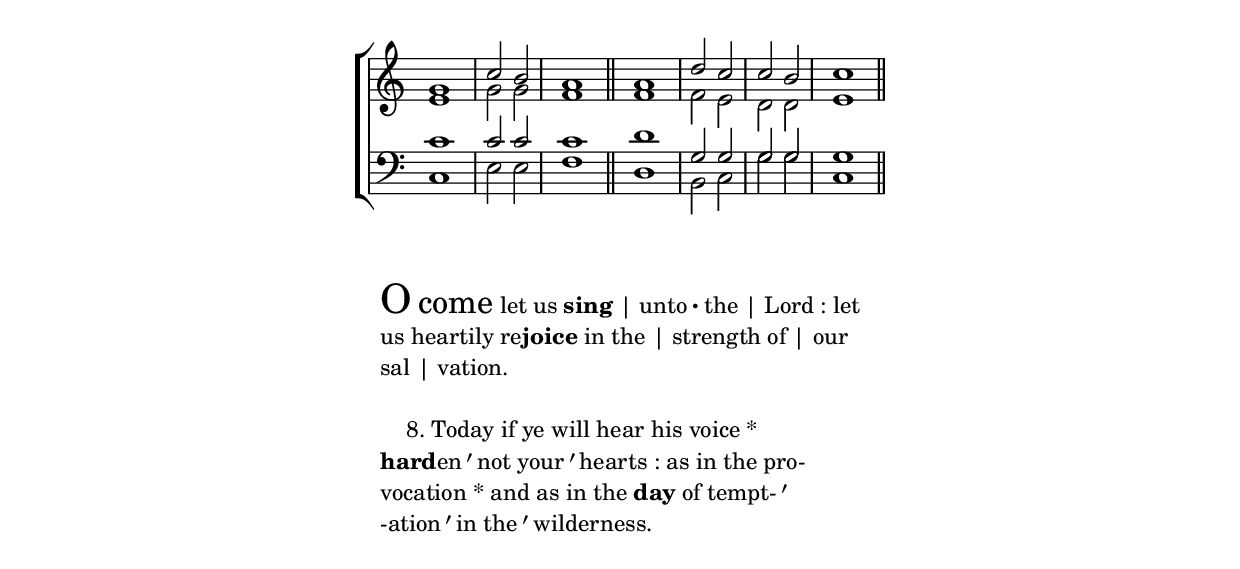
%% DO NOT EDIT this file manually; it is automatically
%% generated from LSR http://lsr.dsi.unimi.it
%% Make any changes in LSR itself, or in Documentation/snippets/new/ ,
%% and then run scripts/auxiliar/makelsr.py
%%
%% This file is in the public domain.
\version "2.14.2"

\header {
  lsrtags = "template, vocal-music"

%% Translation of GIT committish: b482c3e5b56c3841a88d957e0ca12964bd3e64fa
  texidoces = "
Esta plantilla muestra una forma de preparar un cántico salmódico
anglicano.  También muestra cómo se pueden añadir estrofas adicionales
como texto independiente por debajo de la música.  Las dos estrofas se
codifican en estilos diferentes para ilustrar más posibilidades.

"
  doctitlees = "Plantilla de salmo del canto anglicano"

%% Translation of GIT committish: c3b519f0dd5ff0f8ccfc9a39ed1fe8df8b43741c
  texidocit = "
Questo modello presenta un modo di impostare un salmo anglicano.  Mostra
anche come le strofe possono essere aggiunte come testo separato al di sotto
della musica.  Le due strofe sono scritte con stili diversi per illustrare
le varie possibilità.

"
  doctitleit = "Modello per salmo anglicano"

%% Translation of GIT committish: 144cd434d02e6d90b2fb738eeee99119a7c5e1d2

  texidocde = "
Diese Vorlage zeigt eine Art, anglikanische Psalmengesänge zu setzen.  Hier
wird auch gezeigt, wie Strophen als einfacher Text unter den Noten hinzugefügt
werden können.  Zwei Strophen sind in unterschiedlicher Weise notiert um mehr
Möglichkeiten darzustellen.
"
  doctitlede = "Vorlage für anglikanischen Psalm"


%% Translation of GIT committish: 3b125956b08d27ef39cd48bfa3a2f1e1bb2ae8b4
  texidocfr = "
Cet exemple illustre la manière de présenter un cantique tel qu'on le
trouve dans l'église anglicane.  Vous noterez comment sont ajoutés les
couplets indépendamment de la musique.  Dans le but de vous montrer
plusieurs styles, comparez le code des deux couplets.

"
  doctitlefr = "Psalmodie anglicane"


  texidoc = "
This template shows one way of setting out an Anglican psalm chant. It
also shows how the verses may be added as stand-alone text under the
music.  The two verses are coded in different styles to demonstrate
more possibilities.

"
  doctitle = "Anglican psalm template"
} % begin verbatim


SopranoMusic = \relative g' {
  g1 | c2 b | a1 | \bar "||"
  a1 | d2 c | c b | c1 | \bar "||"
}

AltoMusic = \relative c' {
  e1 | g2 g | f1 |
  f1 | f2 e | d d | e1 |
}

TenorMusic = \relative a {
  c1 | c2 c | c1 |
  d1 | g,2 g | g g | g1 |
}

BassMusic =  \relative c {
  c1 | e2 e | f1 |
  d1 | b2 c | g' g | c,1 |
}

global = {
  \time 2/2
}

dot = \markup {
  \raise #0.7 \musicglyph #"dots.dot"
}

tick = \markup {
  \raise #1 \fontsize #-5 \musicglyph #"scripts.rvarcomma"
}

% Use markup to center the chant on the page
\markup {
  \fill-line {
    \score {  % centered
      <<
        \new ChoirStaff <<
          \new Staff <<
            \global
            \clef "treble"
            \new Voice = "Soprano" <<
              \voiceOne
              \SopranoMusic
            >>
            \new Voice = "Alto" <<
              \voiceTwo
              \AltoMusic
            >>
          >>
          \new Staff <<
            \clef "bass"
            \global
            \new Voice = "Tenor" <<
              \voiceOne
              \TenorMusic
            >>
            \new Voice = "Bass" <<
              \voiceTwo
              \BassMusic
            >>
          >>
        >>
      >>
      \layout {
        \context {
          \Score
          \override SpacingSpanner
          #'base-shortest-duration = #(ly:make-moment 1 2)
        }
        \context {
          \Staff
          \remove "Time_signature_engraver"
        }
      }
    }  % End score
  }
}  % End markup

\markup {
  \fill-line {
    \column {
      \left-align {
        \null \null \null
        \line {
          \fontsize #5 O
          \fontsize #3 come
          let us \bold sing | unto \dot the | Lord : let
        }
        \line {
          us heartily
          \concat { re \bold joice }
          in the | strength of | our
        }
        \line {
          sal | vation.
        }
        \null
        \line {
          \hspace #2.5 8. Today if ye will hear his voice *
        }
        \line {
          \concat { \bold hard en }
          \tick not your \tick hearts : as in the pro-
        }
        \line {
          vocation * and as in the \bold day of tempt- \tick
        }
        \line {
          -ation \tick in the \tick wilderness.
        }
      }
    }
  }
}
